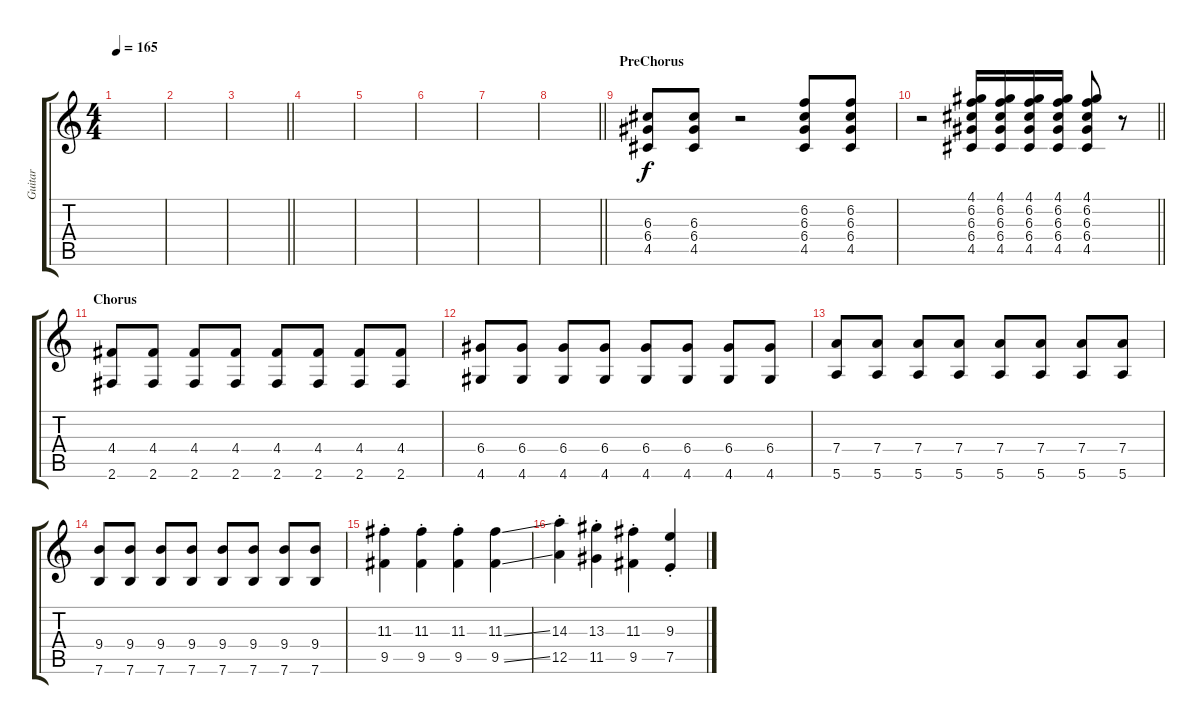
\track ("Guitar" "Guitar") {instrument overdrivenguitar}
\staff {score tabs}
\tuning (E4 B3 G3 D3 A2 E2) {hide}
\ts (4 4)
\tempo 165
\clef g2
\ks c
|
|
\barLineRight lightlight
|
|
|
|
|
\barLineRight lightlight
|
\section ("" "PreChorus")
(6.3 6.4 4.5).8{volume 15} (6.3 6.4 4.5).8 r.2 (6.2 6.3 6.4 4.5).8 (6.2 6.3 6.4 4.5).8 |
\barLineRight lightlight
r.2 (4.1 6.2 6.3 6.4 4.5).16 (4.1 6.2 6.3 6.4 4.5).16 (4.1 6.2 6.3 6.4 4.5).16 (4.1 6.2 6.3 6.4 4.5).16 (4.1 6.2 6.3 6.4 4.5).8 r.8 |
\section ("" "Chorus")
(4.4 2.6).8 (4.4 2.6).8 (4.4 2.6).8 (4.4 2.6).8 (4.4 2.6).8 (4.4 2.6).8 (4.4 2.6).8 (4.4 2.6).8 |
(6.4 4.6).8 (6.4 4.6).8 (6.4 4.6).8 (6.4 4.6).8 (6.4 4.6).8 (6.4 4.6).8 (6.4 4.6).8 (6.4 4.6).8 |
(7.4 5.6).8 (7.4 5.6).8 (7.4 5.6).8 (7.4 5.6).8 (7.4 5.6).8 (7.4 5.6).8 (7.4 5.6).8 (7.4 5.6).8 |
(9.4 7.6).8 (9.4 7.6).8 (9.4 7.6).8 (9.4 7.6).8 (9.4 7.6).8 (9.4 7.6).8 (9.4 7.6).8 (9.4 7.6).8 |
(11.3{st} 9.5{st}).4{volume 15} (11.3{st} 9.5{st}).4 (11.3{st} 9.5{st}).4 (11.3{ss} 9.5{ss}).4 |
(14.3{st} 12.5{st}).4 (13.3{st} 11.5{st}).4 (11.3{st} 9.5{st}).4 (9.3{st} 7.5{st}).4
